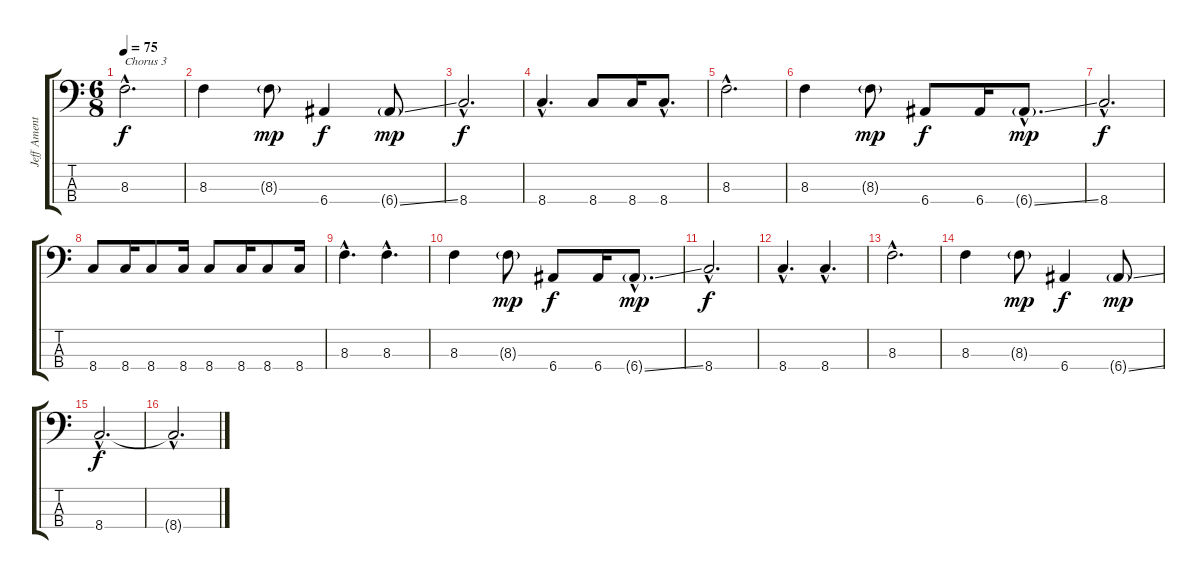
\track ("Jeff Ament" "Jeff Ament") {instrument fretlessbass}
\staff {score tabs}
\tuning (G2 D2 A1 E1) {hide}
\ts (6 8)
\tempo 75
\clef f4
\ks c
8.3{hac}.2{d txt "Chorus 3" dy f} |
8.3.4 8.3{g}.8{dy mp} 6.4.4{dy f} 6.4{ss g}.8{dy mp} |
8.4{hac}.2{d dy f} |
8.4{hac}.4{d} 8.4.8 8.4.16 8.4{hac}.8{d} |
8.3{hac}.2{d} |
8.3.4 8.3{g}.8{dy mp} 6.4.8{dy f} 6.4.16 6.4{ss g hac}.8{d dy mp} |
8.4{hac}.2{d dy f} |
8.4.8 8.4.16 8.4.8 8.4.16 8.4.8 8.4.16 8.4.8 8.4.16 |
8.3{hac}.4{d} 8.3{hac}.4{d} |
8.3.4 8.3{g}.8{dy mp} 6.4.8{dy f} 6.4.16 6.4{ss g hac}.8{d dy mp} |
8.4{hac}.2{d dy f} |
8.4{hac}.4{d} 8.4{hac}.4{d} |
8.3{hac}.2{d} |
8.3.4 8.3{g}.8{dy mp} 6.4.4{dy f} 6.4{ss g}.8{dy mp} |
8.4{hac}.2{d dy f} |
8.4{hac t}.2{d}
